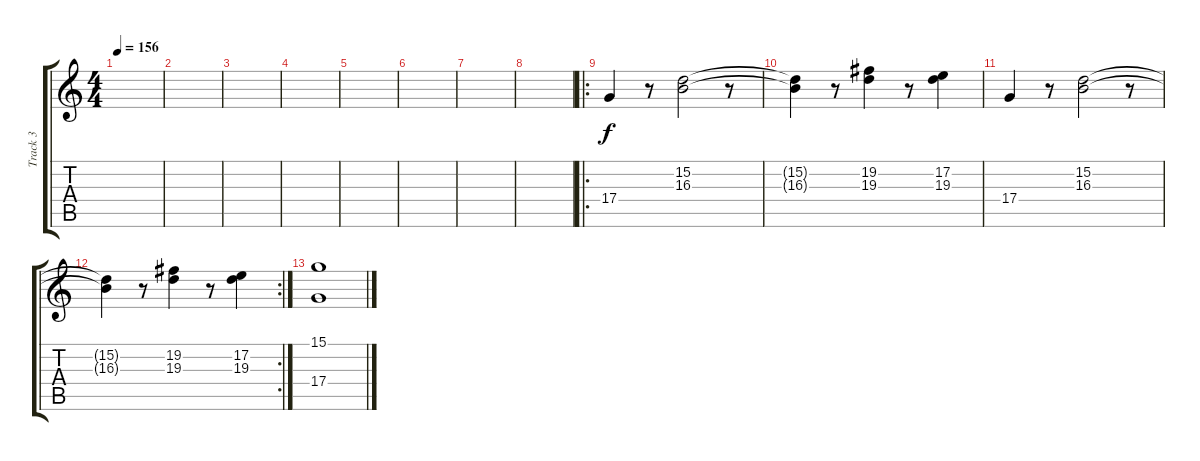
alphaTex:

\track ("Track 3" "Track 3") {instrument piccolo}
\staff {score tabs}
\tuning (E4 B3 G3 D3 A2 E2) {hide}
\ts (4 4)
\tempo 156
\clef g2
\ks c
|
|
|
|
|
|
|
|
\ro
17.4.4 r.8 (15.2 16.3).2 r.8 |
(15.2{t} 16.3{t}).4 r.8 (19.2 19.3).4 r.8 (17.2 19.3).4 |
17.4.4 r.8 (15.2 16.3).2 r.8 |
\rc 2
(15.2{t} 16.3{t}).4 r.8 (19.2 19.3).4 r.8 (17.2 19.3).4 |
(15.1 17.4).1
